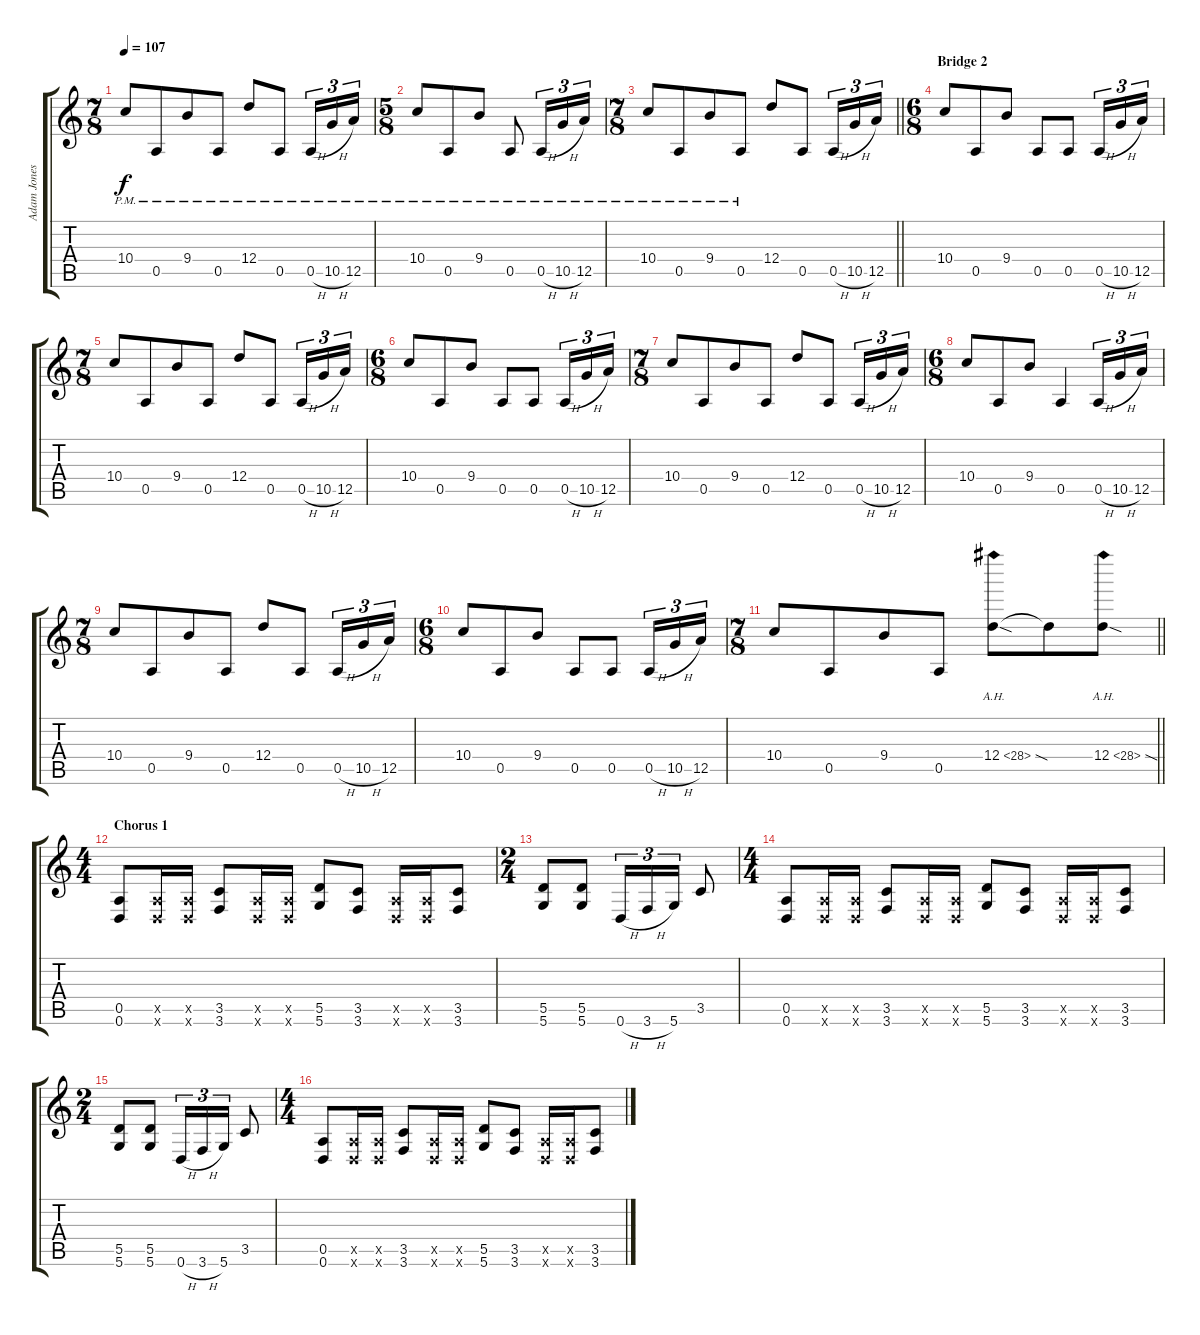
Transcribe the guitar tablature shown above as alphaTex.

\track ("Adam Jones" "Adam Jones") {instrument distortionguitar}
\staff {score tabs}
\tuning (E4 B3 G3 D3 A2 D2) {hide}
\ts (7 8)
\tempo 107
\clef g2
\ks c
10.4{pm}.8{dy f} 0.5{pm}.8 9.4{pm}.8 0.5{pm}.8 12.4{pm}.8 0.5{pm}.8 0.5{h pm}.16{tu (3 2)} 10.5{h pm}.16{tu (3 2)} 12.5{pm}.16{tu (3 2)} |
\ts (5 8)
10.4{pm}.8 0.5{pm}.8 9.4{pm}.8 0.5{pm}.8 0.5{h pm}.16{tu (3 2)} 10.5{h pm}.16{tu (3 2)} 12.5{pm}.16{tu (3 2)} |
\ts (7 8)
\barLineRight lightlight
10.4{pm}.8 0.5{pm}.8 9.4{pm}.8 0.5{pm}.8 12.4.8 0.5.8 0.5{h}.16{tu (3 2)} 10.5{h}.16{tu (3 2)} 12.5.16{tu (3 2)} |
\ts (6 8)
\section ("" "Bridge 2")
10.4.8 0.5.8 9.4.8 0.5.8 0.5.8 0.5{h}.16{tu (3 2)} 10.5{h}.16{tu (3 2)} 12.5.16{tu (3 2)} |
\ts (7 8)
10.4.8 0.5.8 9.4.8 0.5.8 12.4.8 0.5.8 0.5{h}.16{tu (3 2)} 10.5{h}.16{tu (3 2)} 12.5.16{tu (3 2)} |
\ts (6 8)
10.4.8 0.5.8 9.4.8 0.5.8 0.5.8 0.5{h}.16{tu (3 2)} 10.5{h}.16{tu (3 2)} 12.5.16{tu (3 2)} |
\ts (7 8)
10.4.8 0.5.8 9.4.8 0.5.8 12.4.8 0.5.8 0.5{h}.16{tu (3 2)} 10.5{h}.16{tu (3 2)} 12.5.16{tu (3 2)} |
\ts (6 8)
10.4.8 0.5.8 9.4.8 0.5.4 0.5{h}.16{tu (3 2)} 10.5{h}.16{tu (3 2)} 12.5.16{tu (3 2)} |
\ts (7 8)
10.4.8 0.5.8 9.4.8 0.5.8 12.4.8 0.5.8 0.5{h}.16{tu (3 2)} 10.5{h}.16{tu (3 2)} 12.5.16{tu (3 2)} |
\ts (6 8)
10.4.8 0.5.8 9.4.8 0.5.8 0.5.8 0.5{h}.16{tu (3 2)} 10.5{h}.16{tu (3 2)} 12.5.16{tu (3 2)} |
\ts (7 8)
\barLineRight lightlight
10.4.8 0.5.8 9.4.8 0.5.8 12.4{ah 16 sod}.8 12.4{t}.8 12.4{ah 16 sod}.8 |
\ts (4 4)
\section ("" "Chorus 1")
(0.5 0.6).8 (0.5{x} 0.6{x}).16 (0.5{x} 0.6{x}).16 (3.5 3.6).8 (0.5{x} 0.6{x}).16 (0.5{x} 0.6{x}).16 (5.5 5.6).8 (3.5 3.6).8 (0.5{x} 0.6{x}).16 (0.5{x} 0.6{x}).16 (3.5 3.6).8 |
\ts (2 4)
(5.5 5.6).8 (5.5 5.6).8 0.6{h}.16{tu (3 2)} 3.6{h}.16{tu (3 2)} 5.6.16{tu (3 2)} 3.5.8 |
\ts (4 4)
(0.5 0.6).8 (0.5{x} 0.6{x}).16 (0.5{x} 0.6{x}).16 (3.5 3.6).8 (0.5{x} 0.6{x}).16 (0.5{x} 0.6{x}).16 (5.5 5.6).8 (3.5 3.6).8 (0.5{x} 0.6{x}).16 (0.5{x} 0.6{x}).16 (3.5 3.6).8 |
\ts (2 4)
(5.5 5.6).8 (5.5 5.6).8 0.6{h}.16{tu (3 2)} 3.6{h}.16{tu (3 2)} 5.6.16{tu (3 2)} 3.5.8 |
\ts (4 4)
(0.5 0.6).8 (0.5{x} 0.6{x}).16 (0.5{x} 0.6{x}).16 (3.5 3.6).8 (0.5{x} 0.6{x}).16 (0.5{x} 0.6{x}).16 (5.5 5.6).8 (3.5 3.6).8 (0.5{x} 0.6{x}).16 (0.5{x} 0.6{x}).16 (3.5 3.6).8
